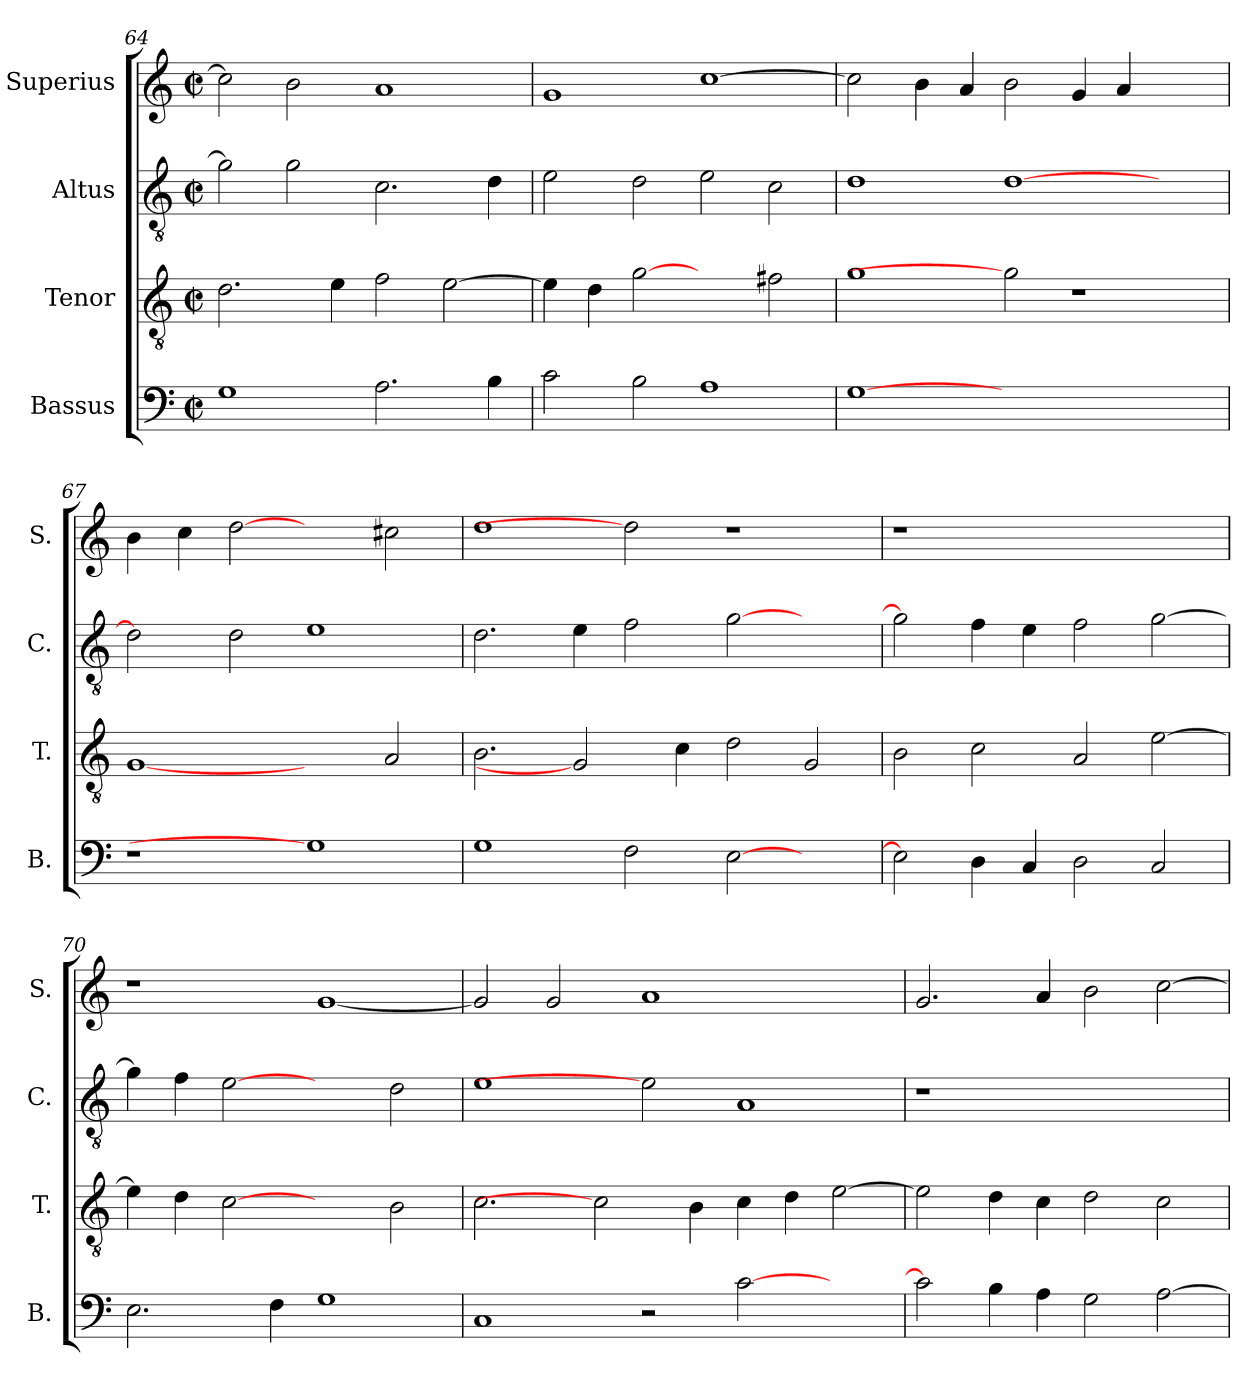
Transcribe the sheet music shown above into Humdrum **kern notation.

**kern	**kern	**kern	**kern
*part4	*part3	*part2	*part1
*staff4	*staff3	*staff2	*staff1
*I"Bassus	*I"Tenor	*I"Altus	*I"Superius
*I'B.	*I'T.	*I'C.	*I'S.
*clefF4	*clefGv2	*clefGv2	*clefG2
*	*ITrd7c12	*ITrd7c12	*
*k[]	*k[]	*k[]	*k[]
*C:	*C:	*C:	*C:
*M2/2	*M2/2	*M2/2	*M2/2
*met(c|)	*met(c|)	*met(c|)	*met(c|)
=64	=64	=64	=64
1Gi	2.Di\	2Gi\]	2cci\]
.	.	2Gi\	2bi\
.	4Ei\	.	.
2.Ai\	2Fi\	2.Ci\	1ai
.	[>2Ei\	.	.
4Bi\	.	4Di\	.
!!LO:LB:g=z
=65	=65	=65	=65
2ci\	4Ei\]	2Ei\	1gi
.	4Di\	.	.
2Bi\	[2Gi	2Di\	.
1Ai	2ryy	2Ei\	[>1cci
.	2F#Xi\	2Ci\	.
=66	=66	=66	=66
[1Gi	1Gi	1Di	2cci\]
.	.	.	4bi\
.	.	.	4ai/
1.ryy	2Gi]	[>1Di	2bi\
.	1r	.	4gi/
.	.	.	4ai/
.	.	2ryy	2ryy
=67	=67	=67	=67
!LO:N:vis=1	!	!	!
1r	[1GGi	2Di\]	4bi\
.	.	.	4cci\
.	.	2Di\	[2ddi
1Gi]	2ryy	1Ei	2ryy
.	2AAi/	.	2cc#Xi\
=68	=68	=68	=68
1Gi	2.BBi\	2.Di\	1ddi
.	2GGi]	4Ei\	.
2Fi\	.	2Fi\	2ddi]
.	4Ci\	.	.
[>2Ei\	2Di\	[>2Gi\	1r
2ryy	2GGi/	2ryy	.
=69	=69	=69	=69
!	!	!	!LO:N:vis=1
2Ei\]	2BBi\	2Gi\]	1r
4Di\	2Ci\	4Fi\	.
4Ci/	.	4Ei\	.
2Di\	2AAi/	2Fi\	1ryy
2Ci/	[>2Ei\	[>2Gi\	.
!!LO:LB:g=z
=70	=70	=70	=70
2.Ei\	4Ei\]	4Gi\]	1r
.	4Di\	4Fi\	.
.	[2Ci	[2Ei	.
4Fi\	.	.	.
1Gi	2ryy	2ryy	[<1gi
.	2BBi\	2Di\	.
=71	=71	=71	=71
1Ci	2.Ci\	1Ei	2gi/]
.	.	.	2gi/
.	2Ci]	.	.
2r	.	2Ei]	1ai
.	4BBi\	.	.
[>2ci\	4Ci\	1AAi	.
.	4Di\	.	.
2ryy	[>2Ei\	.	2ryy
=72	=72	=72	=72
!	!	!LO:N:vis=1	!
2ci\]	2Ei\]	1r	2.gi/
4Bi\	4Di\	.	.
4Ai\	4Ci\	.	4ai/
2Gi\	2Di\	1ryy	2bi\
[>2Ai\	2Ci\	.	[>2cci\
=	=	=	=
*-	*-	*-	*-
